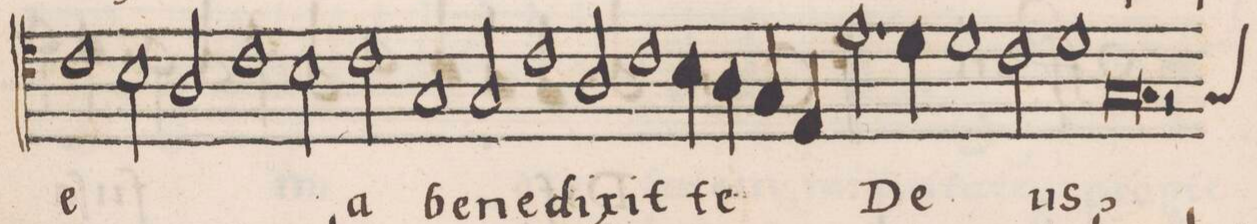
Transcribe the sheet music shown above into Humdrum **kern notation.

**kern	**text
*I"ALTVS	*
*clefC4	*
*k[]	*
*met(c)	*
*M2/1	*
1c	-e-
=22	=22
2B\	.
2A/	.
1c	.
=23	=23
2B\	.
2c\	-a
1G	be-
=24	=24
2G/	-ne-
1c	-di-
=25	=25
2A/	-xit
1c	.
4B\	te
4A\	.
=26	=26
4G/	.
4E/	.
2.e\	De-
4d\	.
1d	.
=27	=27
2c\	.
1d	-us,
=28	=28
*custos:G	*
0.G	.
=29	=29
*	*ij
2r	.
*-	*-
